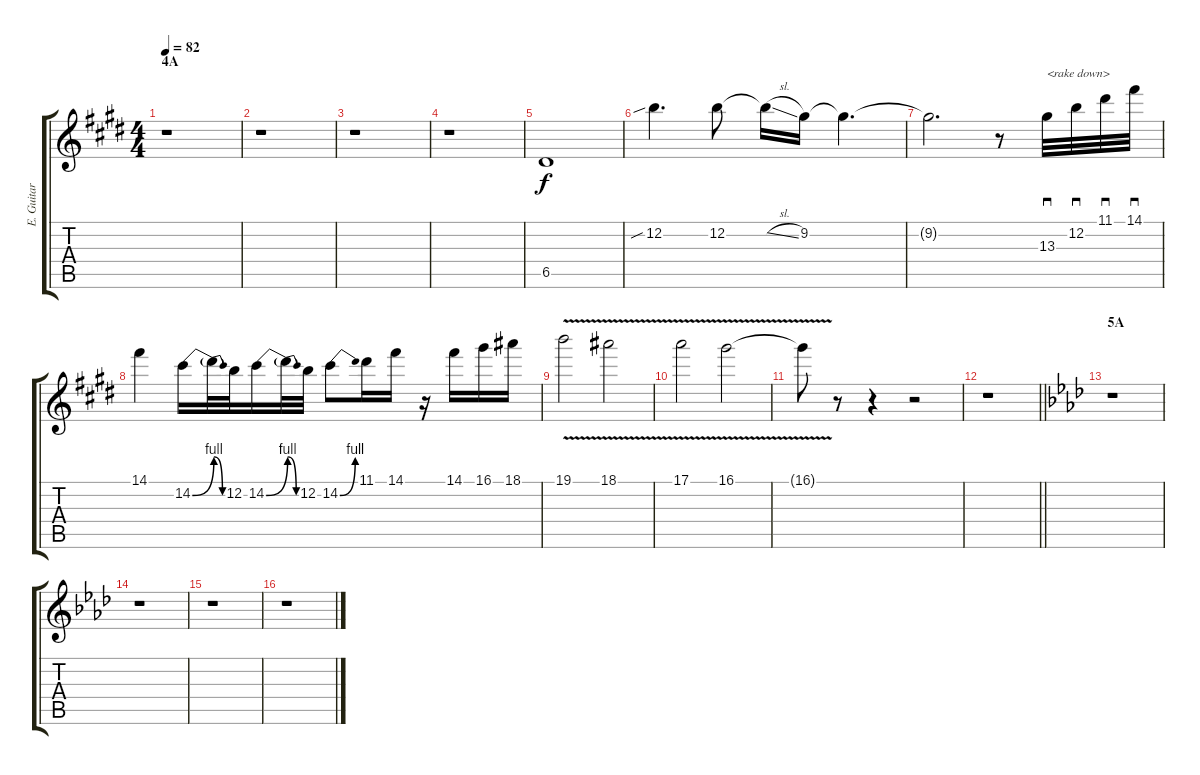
\track ("E. Guitar II" "E. Guitar ") {instrument overdrivenguitar}
\staff {score tabs}
\tuning (E4 B3 G3 D3 A2 E2) {hide}
\ts (4 4)
\section ("" "4A")
\tempo 82
\clef g2
\ks e
r.1{dy f} |
r.1 |
r.1 |
r.1 |
6.5.1{volume 10} |
12.2{sib}.4{d} 12.2.8 12.2{sl t}.16 9.2.16 9.2{t}.4{d} |
9.2{t}.2{d} r.8 13.3.32{sd txt "<rake down>"} 12.2.32{sd} 11.1.32{sd} 14.1.32{sd} |
14.1.4 14.2{be (bend 0 0 60 4)}.16 14.2{be (release 0 4 60 0) t}.32 12.2.32 14.2{be (bend 0 0 60 4)}.16 14.2{be (release 0 4 60 0) t}.32 12.2.32 14.2{be (bend 0 0 60 4)}.8 11.1.16 14.1.16 r.16 14.1.16 16.1.16 18.1.16 |
19.1{v}.2 18.1{v}.2 |
17.1{v}.2 16.1{v}.2 |
16.1{t}.8 r.8 r.4 r.2 |
\barLineRight lightlight
r.1 |
\section ("" "5A")
\ks ab
r.1 |
r.1 |
r.1 |
r.1
